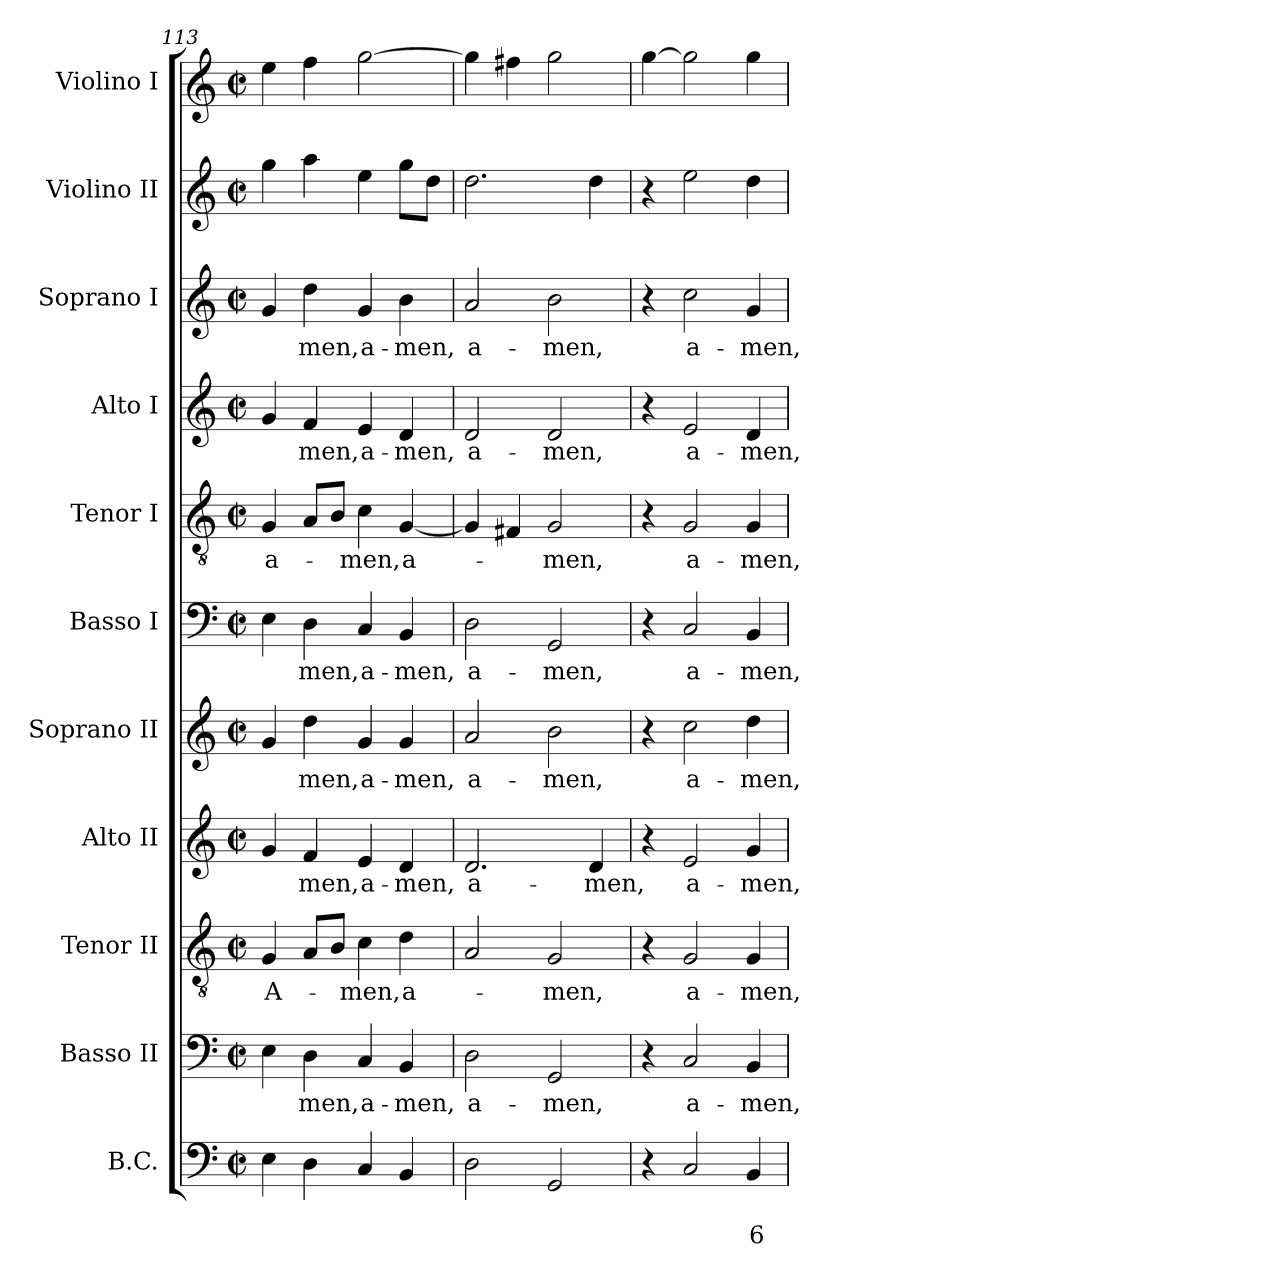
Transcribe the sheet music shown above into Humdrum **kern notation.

**kern	**text	**text	**kern	**text	**kern	**text	**kern	**text	**kern	**text	**kern	**text	**kern	**text	**kern	**text	**kern	**text	**kern	**kern
*part11	*part11	*part11	*part10	*part10	*part9	*part9	*part8	*part8	*part7	*part7	*part6	*part6	*part5	*part5	*part4	*part4	*part3	*part3	*part2	*part1
*staff11	*staff11	*staff11	*staff10	*staff10	*staff9	*staff9	*staff8	*staff8	*staff7	*staff7	*staff6	*staff6	*staff5	*staff5	*staff4	*staff4	*staff3	*staff3	*staff2	*staff1
*I"B.C.	*	*	*I"Basso II	*	*I"Tenor II	*	*I"Alto II	*	*I"Soprano II	*	*I"Basso I	*	*I"Tenor I	*	*I"Alto I	*	*I"Soprano I	*	*I"Violino II	*I"Violino I
*I'BC	*	*	*I'B 2	*	*I'T 2	*	*I'A 2	*	*I'S 2	*	*I'B 1	*	*I'T 1	*	*I'A 1	*	*I'S 1	*	*I'Vln. II	*I'Vln. I
*clefF4	*	*	*clefF4	*	*clefGv2	*	*clefG2	*	*clefG2	*	*clefF4	*	*clefGv2	*	*clefG2	*	*clefG2	*	*clefG2	*clefG2
*k[]	*	*	*k[]	*	*k[]	*	*k[]	*	*k[]	*	*k[]	*	*k[]	*	*k[]	*	*k[]	*	*k[]	*k[]
*C:	*	*	*C:	*	*C:	*	*C:	*	*C:	*	*C:	*	*C:	*	*C:	*	*C:	*	*C:	*C:
*M2/2	*	*	*M2/2	*	*M2/2	*	*M2/2	*	*M2/2	*	*M2/2	*	*M2/2	*	*M2/2	*	*M2/2	*	*M2/2	*M2/2
*met(c|)	*	*	*met(c|)	*	*met(c|)	*	*met(c|)	*	*met(c|)	*	*met(c|)	*	*met(c|)	*	*met(c|)	*	*met(c|)	*	*met(c|)	*met(c|)
=113	=113	=113	=113	=113	=113	=113	=113	=113	=113	=113	=113	=113	=113	=113	=113	=113	=113	=113	=113	=113
!	!	!	!	!	!	!LO:LY:b	!	!	!	!	!	!	!	!	!	!	!	!	!	!
!	!	!	!	!	!	!	!	!	!	!	!	!	!	!LO:LY:b	!	!	!	!	!	!
4E\	.	.	4E\	.	4G/	A-	4g/	.	4g/	.	4E\	.	4G/	a-	4g/	.	4g/	.	4gg\	4ee\
!	!	!	!	!LO:LY:b	!	!	!	!	!	!	!	!	!	!	!	!	!	!	!	!
!	!	!	!	!	!	!	!	!LO:LY:b	!	!	!	!	!	!	!	!	!	!	!	!
!	!	!	!	!	!	!	!	!	!	!LO:LY:b	!	!	!	!	!	!	!	!	!	!
!	!	!	!	!	!	!	!	!	!	!	!	!LO:LY:b	!	!	!	!	!	!	!	!
!	!	!	!	!	!	!	!	!	!	!	!	!	!	!	!	!LO:LY:b	!	!	!	!
!	!	!	!	!	!	!	!	!	!	!	!	!	!	!	!	!	!	!LO:LY:b	!	!
4D\	.	.	4D\	-men,	8A/L	.	4f/	-men,	4dd\	-men,	4D\	-men,	8A/L	.	4f/	-men,	4dd\	-men,	4aa\	4ff\
.	.	.	.	.	8B/J	.	.	.	.	.	.	.	8B/J	.	.	.	.	.	.	.
!	!	!	!	!LO:LY:b	!	!	!	!	!	!	!	!	!	!	!	!	!	!	!	!
!	!	!	!	!	!	!LO:LY:b	!	!	!	!	!	!	!	!	!	!	!	!	!	!
!	!	!	!	!	!	!	!	!LO:LY:b	!	!	!	!	!	!	!	!	!	!	!	!
!	!	!	!	!	!	!	!	!	!	!LO:LY:b	!	!	!	!	!	!	!	!	!	!
!	!	!	!	!	!	!	!	!	!	!	!	!LO:LY:b	!	!	!	!	!	!	!	!
!	!	!	!	!	!	!	!	!	!	!	!	!	!	!LO:LY:b	!	!	!	!	!	!
!	!	!	!	!	!	!	!	!	!	!	!	!	!	!	!	!LO:LY:b	!	!	!	!
!	!	!	!	!	!	!	!	!	!	!	!	!	!	!	!	!	!	!LO:LY:b	!	!
4C/	.	.	4C/	a-	4c\	-men,	4e/	a-	4g/	a-	4C/	a-	4c\	-men,	4e/	a-	4g/	a-	4ee\	[2gg\
!	!	!	!	!LO:LY:b	!	!	!	!	!	!	!	!	!	!	!	!	!	!	!	!
!	!	!	!	!	!	!LO:LY:b	!	!	!	!	!	!	!	!	!	!	!	!	!	!
!	!	!	!	!	!	!	!	!LO:LY:b	!	!	!	!	!	!	!	!	!	!	!	!
!	!	!	!	!	!	!	!	!	!	!LO:LY:b	!	!	!	!	!	!	!	!	!	!
!	!	!	!	!	!	!	!	!	!	!	!	!LO:LY:b	!	!	!	!	!	!	!	!
!	!	!	!	!	!	!	!	!	!	!	!	!	!	!LO:LY:b	!	!	!	!	!	!
!	!	!	!	!	!	!	!	!	!	!	!	!	!	!	!	!LO:LY:b	!	!	!	!
!	!	!	!	!	!	!	!	!	!	!	!	!	!	!	!	!	!	!LO:LY:b	!	!
4BB/	.	.	4BB/	-men,	4d\	a-	4d/	-men,	4g/	-men,	4BB/	-men,	[4G/	a-	4d/	-men,	4b\	-men,	8gg\L	.
.	.	.	.	.	.	.	.	.	.	.	.	.	.	.	.	.	.	.	8dd\J	.
=114	=114	=114	=114	=114	=114	=114	=114	=114	=114	=114	=114	=114	=114	=114	=114	=114	=114	=114	=114	=114
!	!	!	!	!LO:LY:b	!	!	!	!	!	!	!	!	!	!	!	!	!	!	!	!
!	!	!	!	!	!	!	!	!LO:LY:b	!	!	!	!	!	!	!	!	!	!	!	!
!	!	!	!	!	!	!	!	!	!	!LO:LY:b	!	!	!	!	!	!	!	!	!	!
!	!	!	!	!	!	!	!	!	!	!	!	!LO:LY:b	!	!	!	!	!	!	!	!
!	!	!	!	!	!	!	!	!	!	!	!	!	!	!	!	!LO:LY:b	!	!	!	!
!	!	!	!	!	!	!	!	!	!	!	!	!	!	!	!	!	!	!LO:LY:b	!	!
2D\	.	.	2D\	a-	2A/	.	2.d/	a-	2a/	a-	2D\	a-	4G/]	.	2d/	a-	2a/	a-	2.dd\	4gg\]
.	.	.	.	.	.	.	.	.	.	.	.	.	4F#X/	.	.	.	.	.	.	4ff#X\
!	!	!	!	!LO:LY:b	!	!	!	!	!	!	!	!	!	!	!	!	!	!	!	!
!	!	!	!	!	!	!LO:LY:b	!	!	!	!	!	!	!	!	!	!	!	!	!	!
!	!	!	!	!	!	!	!	!	!	!LO:LY:b	!	!	!	!	!	!	!	!	!	!
!	!	!	!	!	!	!	!	!	!	!	!	!LO:LY:b	!	!	!	!	!	!	!	!
!	!	!	!	!	!	!	!	!	!	!	!	!	!	!LO:LY:b	!	!	!	!	!	!
!	!	!	!	!	!	!	!	!	!	!	!	!	!	!	!	!LO:LY:b	!	!	!	!
!	!	!	!	!	!	!	!	!	!	!	!	!	!	!	!	!	!	!LO:LY:b	!	!
2GG/	.	.	2GG/	-men,	2G/	-men,	.	.	2b\	-men,	2GG/	-men,	2G/	-men,	2d/	-men,	2b\	-men,	.	2gg\
!	!	!	!	!	!	!	!	!LO:LY:b	!	!	!	!	!	!	!	!	!	!	!	!
.	.	.	.	.	.	.	4d/	-men,	.	.	.	.	.	.	.	.	.	.	4dd\	.
=115	=115	=115	=115	=115	=115	=115	=115	=115	=115	=115	=115	=115	=115	=115	=115	=115	=115	=115	=115	=115
4r	.	.	4r	.	4r	.	4r	.	4r	.	4r	.	4r	.	4r	.	4r	.	4r	[4gg\
!	!	!	!	!LO:LY:b	!	!	!	!	!	!	!	!	!	!	!	!	!	!	!	!
!	!	!	!	!	!	!LO:LY:b	!	!	!	!	!	!	!	!	!	!	!	!	!	!
!	!	!	!	!	!	!	!	!LO:LY:b	!	!	!	!	!	!	!	!	!	!	!	!
!	!	!	!	!	!	!	!	!	!	!LO:LY:b	!	!	!	!	!	!	!	!	!	!
!	!	!	!	!	!	!	!	!	!	!	!	!LO:LY:b	!	!	!	!	!	!	!	!
!	!	!	!	!	!	!	!	!	!	!	!	!	!	!LO:LY:b	!	!	!	!	!	!
!	!	!	!	!	!	!	!	!	!	!	!	!	!	!	!	!LO:LY:b	!	!	!	!
!	!	!	!	!	!	!	!	!	!	!	!	!	!	!	!	!	!	!LO:LY:b	!	!
2C/	.	.	2C/	a-	2G/	a-	2e/	a-	2cc\	a-	2C/	a-	2G/	a-	2e/	a-	2cc\	a-	2ee\	2gg\]
!	!	!LO:LY:b	!	!	!	!	!	!	!	!	!	!	!	!	!	!	!	!	!	!
!	!	!	!	!LO:LY:b	!	!	!	!	!	!	!	!	!	!	!	!	!	!	!	!
!	!	!	!	!	!	!LO:LY:b	!	!	!	!	!	!	!	!	!	!	!	!	!	!
!	!	!	!	!	!	!	!	!LO:LY:b	!	!	!	!	!	!	!	!	!	!	!	!
!	!	!	!	!	!	!	!	!	!	!LO:LY:b	!	!	!	!	!	!	!	!	!	!
!	!	!	!	!	!	!	!	!	!	!	!	!LO:LY:b	!	!	!	!	!	!	!	!
!	!	!	!	!	!	!	!	!	!	!	!	!	!	!LO:LY:b	!	!	!	!	!	!
!	!	!	!	!	!	!	!	!	!	!	!	!	!	!	!	!LO:LY:b	!	!	!	!
!	!	!	!	!	!	!	!	!	!	!	!	!	!	!	!	!	!	!LO:LY:b	!	!
4BB/	.	6	4BB/	-men,	4G/	-men,	4g/	-men,	4dd\	-men,	4BB/	-men,	4G/	-men,	4d/	-men,	4g/	-men,	4dd\	4gg\
=	=	=	=	=	=	=	=	=	=	=	=	=	=	=	=	=	=	=	=	=
*-	*-	*-	*-	*-	*-	*-	*-	*-	*-	*-	*-	*-	*-	*-	*-	*-	*-	*-	*-	*-
